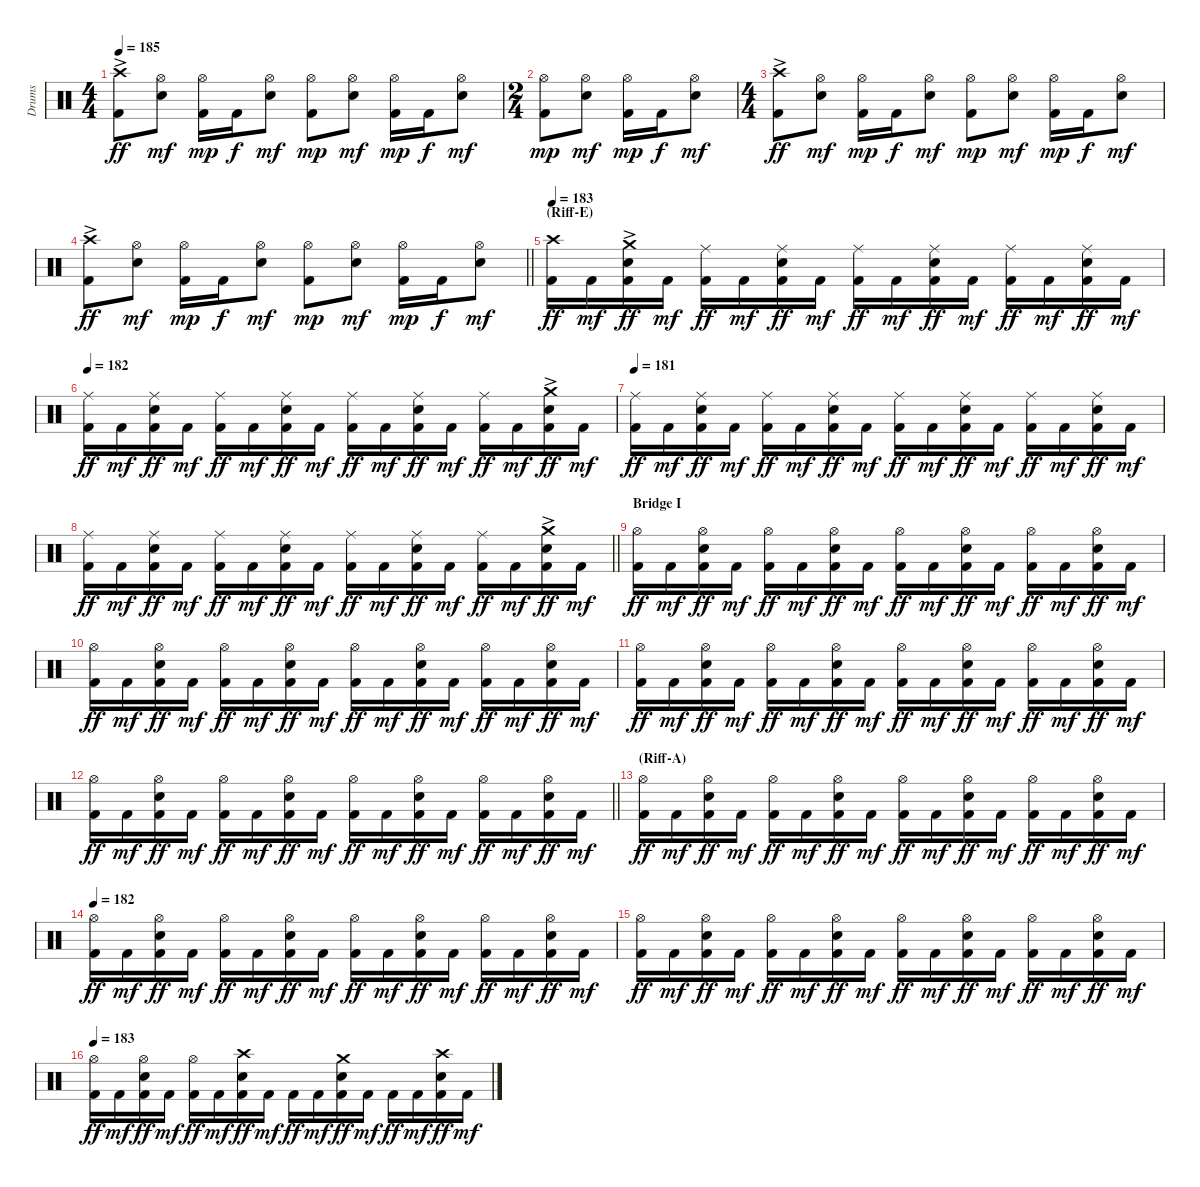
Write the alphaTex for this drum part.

\track ("Drums" "Drums") {instrument percussion}
\staff {score}
\articulation defaults
\ts (4 4)
\tempo 185
\clef neutral
\ks c
("Crash high (hit)" "Kick (hit) 2"{ac}).8{dy ff} ("Hi-Hat (open)" "Snare (hit) 2").8{dy mf} ("Hi-Hat (open)" "Kick (hit) 2").16{dy mp} "Kick (hit) 2".16{dy f} ("Hi-Hat (open)" "Snare (hit) 2").8{dy mf} ("Hi-Hat (open)" "Kick (hit) 2").8{dy mp} ("Hi-Hat (open)" "Snare (hit) 2").8{dy mf} ("Hi-Hat (open)" "Kick (hit) 2").16{dy mp} "Kick (hit) 2".16{dy f} ("Hi-Hat (open)" "Snare (hit) 2").8{dy mf} |
\ts (2 4)
("Hi-Hat (open)" "Kick (hit) 2").8{dy mp} ("Hi-Hat (open)" "Snare (hit) 2").8{dy mf} ("Hi-Hat (open)" "Kick (hit) 2").16{dy mp} "Kick (hit) 2".16{dy f} ("Hi-Hat (open)" "Snare (hit) 2").8{dy mf} |
\ts (4 4)
("Crash high (hit)" "Kick (hit) 2"{ac}).8{dy ff} ("Hi-Hat (open)" "Snare (hit) 2").8{dy mf} ("Hi-Hat (open)" "Kick (hit) 2").16{dy mp} "Kick (hit) 2".16{dy f} ("Hi-Hat (open)" "Snare (hit) 2").8{dy mf} ("Hi-Hat (open)" "Kick (hit) 2").8{dy mp} ("Hi-Hat (open)" "Snare (hit) 2").8{dy mf} ("Hi-Hat (open)" "Kick (hit) 2").16{dy mp} "Kick (hit) 2".16{dy f} ("Hi-Hat (open)" "Snare (hit) 2").8{dy mf} |
\barLineRight lightlight
("Crash high (hit)" "Kick (hit) 2"{ac}).8{dy ff} ("Hi-Hat (open)" "Snare (hit) 2").8{dy mf} ("Hi-Hat (open)" "Kick (hit) 2").16{dy mp} "Kick (hit) 2".16{dy f} ("Hi-Hat (open)" "Snare (hit) 2").8{dy mf} ("Hi-Hat (open)" "Kick (hit) 2").8{dy mp} ("Hi-Hat (open)" "Snare (hit) 2").8{dy mf} ("Hi-Hat (open)" "Kick (hit) 2").16{dy mp} "Kick (hit) 2".16{dy f} ("Hi-Hat (open)" "Snare (hit) 2").8{dy mf} |
\section ("" "(Riff-E)")
\tempo 183
("Crash high (hit)" "Kick (hit) 2").16{dy ff} "Kick (hit) 2".16{dy mf} ("Crash medium (hit)" "Snare (hit) 2"{ac} "Kick (hit) 2").16{dy ff} "Kick (hit) 2".16{dy mf} ("Ride (middle)" "Kick (hit) 2").16{dy ff} "Kick (hit) 2".16{dy mf} ("Ride (middle)" "Snare (hit) 2" "Kick (hit) 2").16{dy ff} "Kick (hit) 2".16{dy mf} ("Ride (middle)" "Kick (hit) 2").16{dy ff} "Kick (hit) 2".16{dy mf} ("Ride (middle)" "Snare (hit) 2" "Kick (hit) 2").16{dy ff} "Kick (hit) 2".16{dy mf} ("Ride (middle)" "Kick (hit) 2").16{dy ff} "Kick (hit) 2".16{dy mf} ("Ride (middle)" "Snare (hit) 2" "Kick (hit) 2").16{dy ff} "Kick (hit) 2".16{dy mf} |
\tempo 182
("Ride (middle)" "Kick (hit) 2").16{dy ff} "Kick (hit) 2".16{dy mf} ("Ride (middle)" "Snare (hit) 2" "Kick (hit) 2").16{dy ff} "Kick (hit) 2".16{dy mf} ("Ride (middle)" "Kick (hit) 2").16{dy ff} "Kick (hit) 2".16{dy mf} ("Ride (middle)" "Snare (hit) 2" "Kick (hit) 2").16{dy ff} "Kick (hit) 2".16{dy mf} ("Ride (middle)" "Kick (hit) 2").16{dy ff} "Kick (hit) 2".16{dy mf} ("Ride (middle)" "Snare (hit) 2" "Kick (hit) 2").16{dy ff} "Kick (hit) 2".16{dy mf} ("Ride (middle)" "Kick (hit) 2").16{dy ff} "Kick (hit) 2".16{dy mf} ("Crash medium (hit)" "Snare (hit) 2"{ac} "Kick (hit) 2").16{dy ff} "Kick (hit) 2".16{dy mf} |
\tempo 181
("Ride (middle)" "Kick (hit) 2").16{dy ff} "Kick (hit) 2".16{dy mf} ("Ride (middle)" "Snare (hit) 2" "Kick (hit) 2").16{dy ff} "Kick (hit) 2".16{dy mf} ("Ride (middle)" "Kick (hit) 2").16{dy ff} "Kick (hit) 2".16{dy mf} ("Ride (middle)" "Snare (hit) 2" "Kick (hit) 2").16{dy ff} "Kick (hit) 2".16{dy mf} ("Ride (middle)" "Kick (hit) 2").16{dy ff} "Kick (hit) 2".16{dy mf} ("Ride (middle)" "Snare (hit) 2" "Kick (hit) 2").16{dy ff} "Kick (hit) 2".16{dy mf} ("Ride (middle)" "Kick (hit) 2").16{dy ff} "Kick (hit) 2".16{dy mf} ("Ride (middle)" "Snare (hit) 2" "Kick (hit) 2").16{dy ff} "Kick (hit) 2".16{dy mf} |
\barLineRight lightlight
("Ride (middle)" "Kick (hit) 2").16{dy ff} "Kick (hit) 2".16{dy mf} ("Ride (middle)" "Snare (hit) 2" "Kick (hit) 2").16{dy ff} "Kick (hit) 2".16{dy mf} ("Ride (middle)" "Kick (hit) 2").16{dy ff} "Kick (hit) 2".16{dy mf} ("Ride (middle)" "Snare (hit) 2" "Kick (hit) 2").16{dy ff} "Kick (hit) 2".16{dy mf} ("Ride (middle)" "Kick (hit) 2").16{dy ff} "Kick (hit) 2".16{dy mf} ("Ride (middle)" "Snare (hit) 2" "Kick (hit) 2").16{dy ff} "Kick (hit) 2".16{dy mf} ("Ride (middle)" "Kick (hit) 2").16{dy ff} "Kick (hit) 2".16{dy mf} ("Crash medium (hit)" "Snare (hit) 2"{ac} "Kick (hit) 2").16{dy ff} "Kick (hit) 2".16{dy mf} |
\section ("" "Bridge I")
("Hi-Hat (open)" "Kick (hit) 2").16{dy ff} "Kick (hit) 2".16{dy mf} ("Hi-Hat (open)" "Snare (hit) 2" "Kick (hit) 2").16{dy ff} "Kick (hit) 2".16{dy mf} ("Hi-Hat (open)" "Kick (hit) 2").16{dy ff} "Kick (hit) 2".16{dy mf} ("Hi-Hat (open)" "Snare (hit) 2" "Kick (hit) 2").16{dy ff} "Kick (hit) 2".16{dy mf} ("Hi-Hat (open)" "Kick (hit) 2").16{dy ff} "Kick (hit) 2".16{dy mf} ("Hi-Hat (open)" "Snare (hit) 2" "Kick (hit) 2").16{dy ff} "Kick (hit) 2".16{dy mf} ("Hi-Hat (open)" "Kick (hit) 2").16{dy ff} "Kick (hit) 2".16{dy mf} ("Hi-Hat (open)" "Snare (hit) 2" "Kick (hit) 2").16{dy ff} "Kick (hit) 2".16{dy mf} |
("Hi-Hat (open)" "Kick (hit) 2").16{dy ff} "Kick (hit) 2".16{dy mf} ("Hi-Hat (open)" "Snare (hit) 2" "Kick (hit) 2").16{dy ff} "Kick (hit) 2".16{dy mf} ("Hi-Hat (open)" "Kick (hit) 2").16{dy ff} "Kick (hit) 2".16{dy mf} ("Hi-Hat (open)" "Snare (hit) 2" "Kick (hit) 2").16{dy ff} "Kick (hit) 2".16{dy mf} ("Hi-Hat (open)" "Kick (hit) 2").16{dy ff} "Kick (hit) 2".16{dy mf} ("Hi-Hat (open)" "Snare (hit) 2" "Kick (hit) 2").16{dy ff} "Kick (hit) 2".16{dy mf} ("Hi-Hat (open)" "Kick (hit) 2").16{dy ff} "Kick (hit) 2".16{dy mf} ("Hi-Hat (open)" "Snare (hit) 2" "Kick (hit) 2").16{dy ff} "Kick (hit) 2".16{dy mf} |
("Hi-Hat (open)" "Kick (hit) 2").16{dy ff} "Kick (hit) 2".16{dy mf} ("Hi-Hat (open)" "Snare (hit) 2" "Kick (hit) 2").16{dy ff} "Kick (hit) 2".16{dy mf} ("Hi-Hat (open)" "Kick (hit) 2").16{dy ff} "Kick (hit) 2".16{dy mf} ("Hi-Hat (open)" "Snare (hit) 2" "Kick (hit) 2").16{dy ff} "Kick (hit) 2".16{dy mf} ("Hi-Hat (open)" "Kick (hit) 2").16{dy ff} "Kick (hit) 2".16{dy mf} ("Hi-Hat (open)" "Snare (hit) 2" "Kick (hit) 2").16{dy ff} "Kick (hit) 2".16{dy mf} ("Hi-Hat (open)" "Kick (hit) 2").16{dy ff} "Kick (hit) 2".16{dy mf} ("Hi-Hat (open)" "Snare (hit) 2" "Kick (hit) 2").16{dy ff} "Kick (hit) 2".16{dy mf} |
\barLineRight lightlight
("Hi-Hat (open)" "Kick (hit) 2").16{dy ff} "Kick (hit) 2".16{dy mf} ("Hi-Hat (open)" "Snare (hit) 2" "Kick (hit) 2").16{dy ff} "Kick (hit) 2".16{dy mf} ("Hi-Hat (open)" "Kick (hit) 2").16{dy ff} "Kick (hit) 2".16{dy mf} ("Hi-Hat (open)" "Snare (hit) 2" "Kick (hit) 2").16{dy ff} "Kick (hit) 2".16{dy mf} ("Hi-Hat (open)" "Kick (hit) 2").16{dy ff} "Kick (hit) 2".16{dy mf} ("Hi-Hat (open)" "Snare (hit) 2" "Kick (hit) 2").16{dy ff} "Kick (hit) 2".16{dy mf} ("Hi-Hat (open)" "Kick (hit) 2").16{dy ff} "Kick (hit) 2".16{dy mf} ("Hi-Hat (open)" "Snare (hit) 2" "Kick (hit) 2").16{dy ff} "Kick (hit) 2".16{dy mf} |
\section ("" "(Riff-A)")
("Hi-Hat (open)" "Kick (hit) 2").16{dy ff} "Kick (hit) 2".16{dy mf} ("Hi-Hat (open)" "Snare (hit) 2" "Kick (hit) 2").16{dy ff} "Kick (hit) 2".16{dy mf} ("Hi-Hat (open)" "Kick (hit) 2").16{dy ff} "Kick (hit) 2".16{dy mf} ("Hi-Hat (open)" "Snare (hit) 2" "Kick (hit) 2").16{dy ff} "Kick (hit) 2".16{dy mf} ("Hi-Hat (open)" "Kick (hit) 2").16{dy ff} "Kick (hit) 2".16{dy mf} ("Hi-Hat (open)" "Snare (hit) 2" "Kick (hit) 2").16{dy ff} "Kick (hit) 2".16{dy mf} ("Hi-Hat (open)" "Kick (hit) 2").16{dy ff} "Kick (hit) 2".16{dy mf} ("Hi-Hat (open)" "Snare (hit) 2" "Kick (hit) 2").16{dy ff} "Kick (hit) 2".16{dy mf} |
\tempo 182
("Hi-Hat (open)" "Kick (hit) 2").16{dy ff} "Kick (hit) 2".16{dy mf} ("Hi-Hat (open)" "Snare (hit) 2" "Kick (hit) 2").16{dy ff} "Kick (hit) 2".16{dy mf} ("Hi-Hat (open)" "Kick (hit) 2").16{dy ff} "Kick (hit) 2".16{dy mf} ("Hi-Hat (open)" "Snare (hit) 2" "Kick (hit) 2").16{dy ff} "Kick (hit) 2".16{dy mf} ("Hi-Hat (open)" "Kick (hit) 2").16{dy ff} "Kick (hit) 2".16{dy mf} ("Hi-Hat (open)" "Snare (hit) 2" "Kick (hit) 2").16{dy ff} "Kick (hit) 2".16{dy mf} ("Hi-Hat (open)" "Kick (hit) 2").16{dy ff} "Kick (hit) 2".16{dy mf} ("Hi-Hat (open)" "Snare (hit) 2" "Kick (hit) 2").16{dy ff} "Kick (hit) 2".16{dy mf} |
("Hi-Hat (open)" "Kick (hit) 2").16{dy ff} "Kick (hit) 2".16{dy mf} ("Hi-Hat (open)" "Snare (hit) 2" "Kick (hit) 2").16{dy ff} "Kick (hit) 2".16{dy mf} ("Hi-Hat (open)" "Kick (hit) 2").16{dy ff} "Kick (hit) 2".16{dy mf} ("Hi-Hat (open)" "Snare (hit) 2" "Kick (hit) 2").16{dy ff} "Kick (hit) 2".16{dy mf} ("Hi-Hat (open)" "Kick (hit) 2").16{dy ff} "Kick (hit) 2".16{dy mf} ("Hi-Hat (open)" "Snare (hit) 2" "Kick (hit) 2").16{dy ff} "Kick (hit) 2".16{dy mf} ("Hi-Hat (open)" "Kick (hit) 2").16{dy ff} "Kick (hit) 2".16{dy mf} ("Hi-Hat (open)" "Snare (hit) 2" "Kick (hit) 2").16{dy ff} "Kick (hit) 2".16{dy mf} |
\tempo 183
("Hi-Hat (open)" "Kick (hit) 2").16{dy ff} "Kick (hit) 2".16{dy mf} ("Hi-Hat (open)" "Snare (hit) 2" "Kick (hit) 2").16{dy ff} "Kick (hit) 2".16{dy mf} ("Hi-Hat (open)" "Kick (hit) 2").16{dy ff} "Kick (hit) 2".16{dy mf} ("Crash high (hit)" "Snare (hit) 2" "Kick (hit) 2").16{dy ff} "Kick (hit) 2".16{dy mf} "Kick (hit) 2".16{dy ff} "Kick (hit) 2".16{dy mf} ("Crash medium (hit)" "Snare (hit) 2" "Kick (hit) 2").16{dy ff} "Kick (hit) 2".16{dy mf} "Kick (hit) 2".16{dy ff} "Kick (hit) 2".16{dy mf} ("Crash high (hit)" "Snare (hit) 2" "Kick (hit) 2").16{dy ff} "Kick (hit) 2".16{dy mf}
